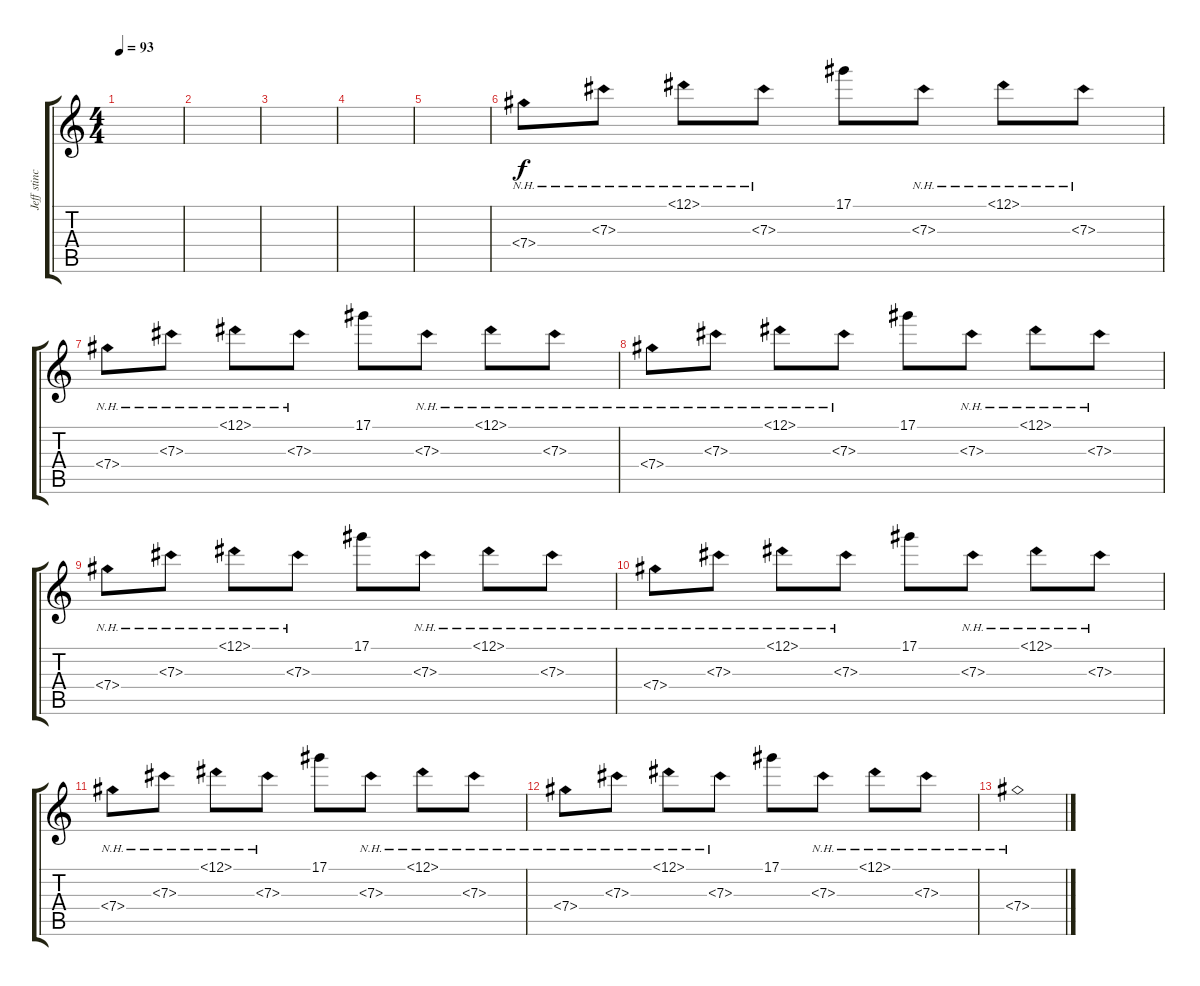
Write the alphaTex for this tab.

\track ("Jeff stinco (lead guitar)" "Jeff stinc") {instrument electricguitarclean}
\staff {score tabs}
\tuning (Eb4 Bb3 Gb3 Db3 Ab2 Eb2) {hide}
\ts (4 4)
\tempo 93
\clef g2
\ks c
|
|
|
|
|
7.4{nh}.8 7.3{nh}.8 12.1{nh}.8 7.3{nh}.8 17.1.8 7.3{nh}.8 12.1{nh}.8 7.3{nh}.8 |
7.4{nh}.8 7.3{nh}.8 12.1{nh}.8 7.3{nh}.8 17.1.8 7.3{nh}.8 12.1{nh}.8 7.3{nh}.8 |
7.4{nh}.8 7.3{nh}.8 12.1{nh}.8 7.3{nh}.8 17.1.8 7.3{nh}.8 12.1{nh}.8 7.3{nh}.8 |
7.4{nh}.8 7.3{nh}.8 12.1{nh}.8 7.3{nh}.8 17.1.8 7.3{nh}.8 12.1{nh}.8 7.3{nh}.8 |
7.4{nh}.8 7.3{nh}.8 12.1{nh}.8 7.3{nh}.8 17.1.8 7.3{nh}.8 12.1{nh}.8 7.3{nh}.8 |
7.4{nh}.8 7.3{nh}.8 12.1{nh}.8 7.3{nh}.8 17.1.8 7.3{nh}.8 12.1{nh}.8 7.3{nh}.8 |
7.4{nh}.8 7.3{nh}.8 12.1{nh}.8 7.3{nh}.8 17.1.8 7.3{nh}.8 12.1{nh}.8 7.3{nh}.8 |
7.4{nh}.1
